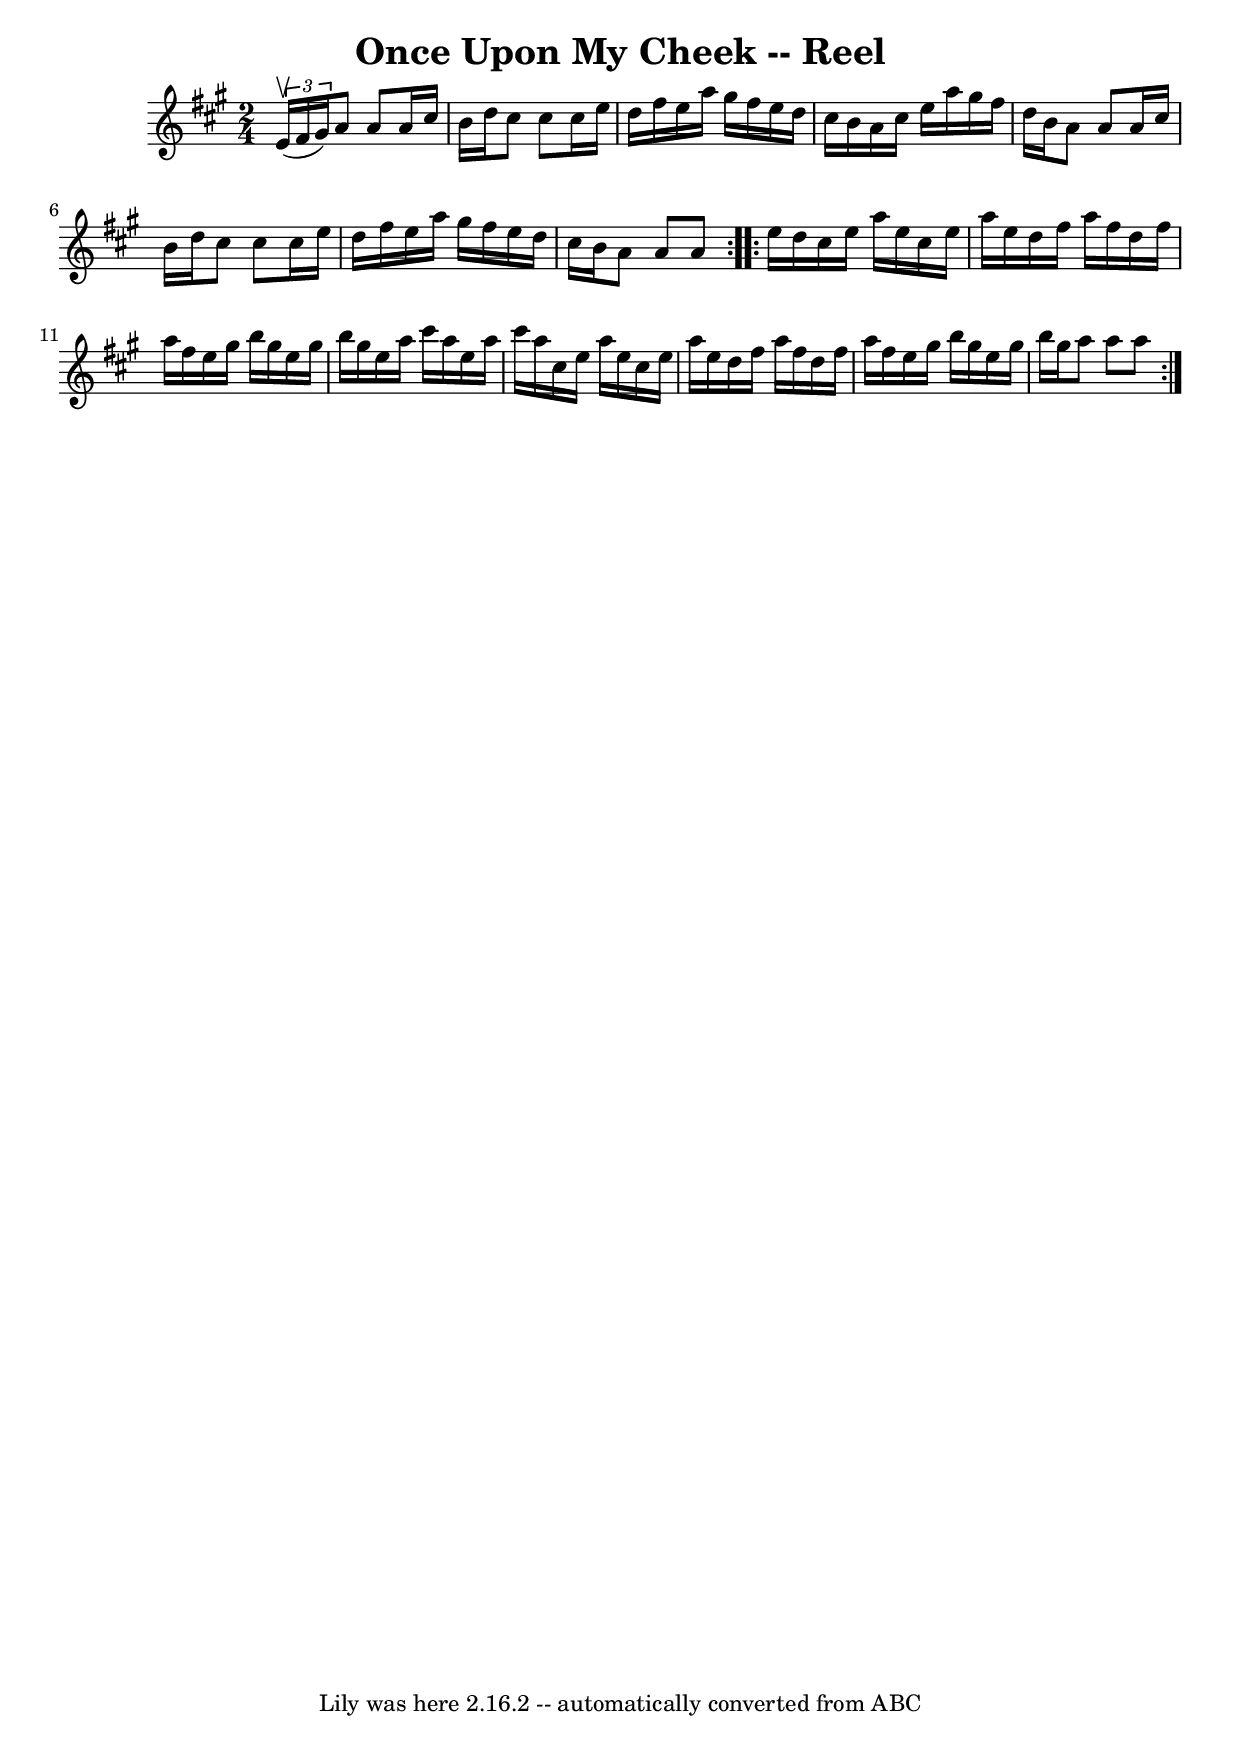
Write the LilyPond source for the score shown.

\version "2.16.2"
\include "Mammoth.ily"
\header {
  %% book = "Ryan's Mammoth Collection"
  crossRefNumber = "1"
  footnotes = ""
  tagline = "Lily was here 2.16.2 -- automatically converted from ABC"
  title = "Once Upon My Cheek -- Reel"

}
voicedefault =  {



  \repeat volta 2 {

    \time 2/4 
    \key a \major   \times 2/3 { e'16^\upbow(fis'16 gis'16) 
			       } 
    |
    a'8 a'8 a'16 cis''16 b'16 d''16  |
    cis''8    
    cis''8 cis''16 e''16 d''16 fis''16  |
    e''16 a''16    
    gis''16 fis''16 e''16 d''16 cis''16 b'16  |
    a'16    
    cis''16 e''16 a''16 gis''16 fis''16 d''16 b'16  |
    
    a'8 a'8 a'16 cis''16 b'16 d''16  |
    cis''8 cis''8    
    cis''16 e''16 d''16 fis''16  |
    e''16 a''16 gis''16    
    fis''16 e''16 d''16 cis''16 b'16  |
    a'8 a'8 a'8  

  } 
  \repeat volta 2 {
    e''16 d''16  |
    cis''16 e''16 a''16    
    e''16 cis''16 e''16 a''16 e''16  |
    d''16 fis''16    
    a''16 fis''16 d''16 fis''16 a''16 fis''16  |
    e''16    
    gis''16 b''16 gis''16 e''16 gis''16 b''16 gis''16  |
    
    e''16 a''16 cis'''16 a''16 e''16 a''16 cis'''16 a''16  
    |
    cis''16 e''16 a''16 e''16 cis''16 e''16 a''16    
    e''16  |
    d''16 fis''16 a''16 fis''16 d''16 fis''16    
    a''16 fis''16  |
    e''16 gis''16 b''16 gis''16 e''16    
    gis''16 b''16 gis''16  |
    a''8 a''8 a''8  
  }   

}

\score{
  <<

    \context Staff="default"
    {
      \voicedefault 
      
    }

  >>
  \layout {
    
  }
  \midi {
  }

}
